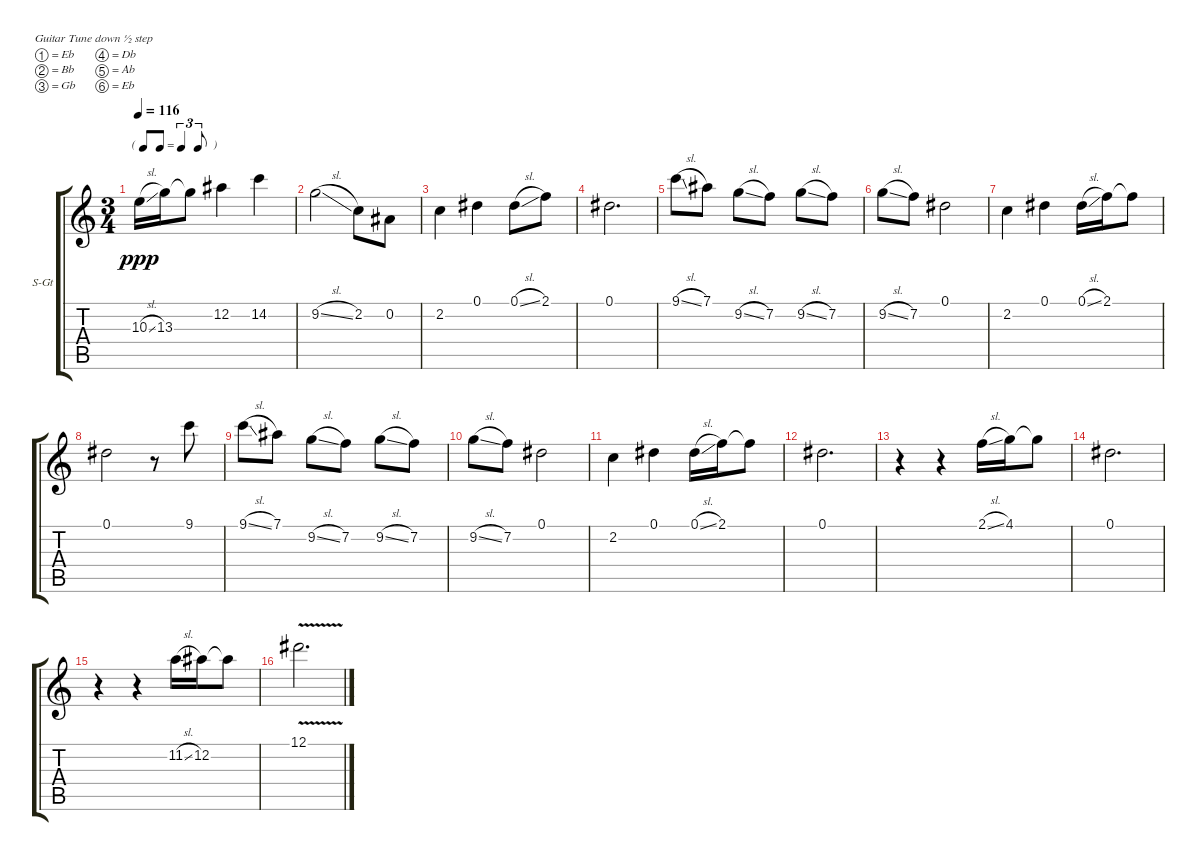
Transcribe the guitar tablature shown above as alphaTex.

\bracketExtendMode groupsimilarinstruments
\firstSystemTrackNameOrientation horizontal
\otherSystemsTrackNameOrientation horizontal
\track ("Dobro Slide" "S-Gt") {instrument acousticgrandpiano}
\staff {score tabs}
\tuning (Eb4 Bb3 Gb3 Db3 Ab2 Eb2)
\displaytranspose 12
\ts (3 4)
\tf triplet8th
\tempo 116
\clef g2
\ks c
10.3{sl}.16{dy ppp} 13.3.16 13.3{t}.8 12.2.4 14.2.4 |
9.2{sl}.2 2.2.8 0.2.8 |
2.2.4 0.1.4 0.1{sl}.8 2.1.8 |
0.1.2{d} |
9.1{sl}.8 7.1.8 9.2{sl}.8 7.2.8 9.2{sl}.8 7.2.8 |
9.2{sl}.8 7.2.8 0.1.2 |
2.2.4 0.1.4 0.1{sl}.16 2.1.16 2.1{t}.8 |
0.1.2 r.8 9.1.8 |
9.1{sl}.8 7.1.8 9.2{sl}.8 7.2.8 9.2{sl}.8 7.2.8 |
9.2{sl}.8 7.2.8 0.1.2 |
2.2.4 0.1.4 0.1{sl}.16 2.1.16 2.1{t}.8 |
0.1.2{d} |
r.4 r.4 2.1{sl}.16 4.1.16 4.1{t}.8 |
0.1.2{d} |
r.4 r.4 11.2{sl}.16 12.2.16 12.2{t}.8 |
12.1{v}.2{d}
